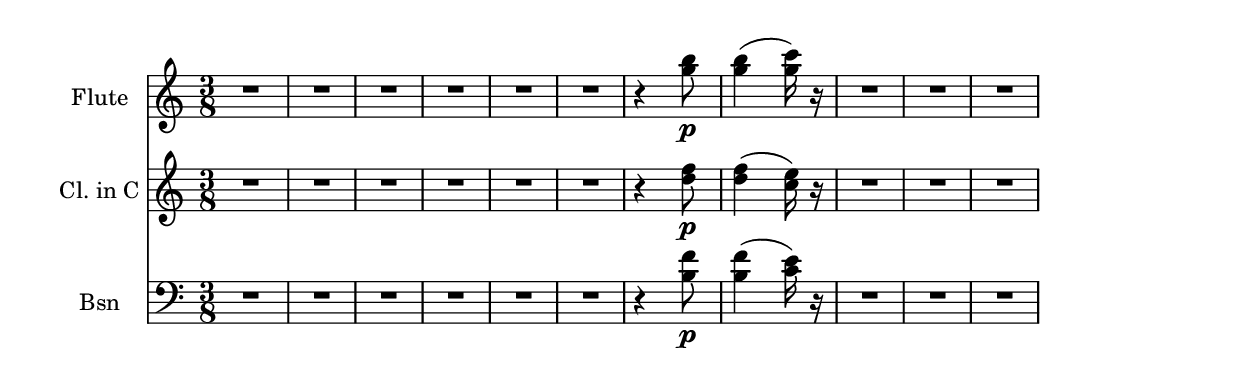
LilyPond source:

\new Score {
  << 
    \new Staff \with {instrumentName = "Flute"} {
      \relative c''' {
        \time 3/8 \clef treble \key c \major
        R4.*6 | r4 <g b>8\p | <g b>4( <g c>16) r16 | R4.*3 
      }
    }
    \new Staff \with {instrumentName = "Cl. in C"} {
      \relative c'' {
        \time 3/8 \clef treble \key c \major 
        R4.*6 | r4 <d f>8\p | <d f>4( <c e>16) r16 | R4.*3 
      }
    }
    \new Staff \with {instrumentName="Bsn"} {
      \relative c' {
        \time 3/8 \clef bass \key c \major
        R4.*6 | r4 <b f'>8\p | <b f'>4( <c e>16) r16 | R4.*3 
      }
    }
  >>
}